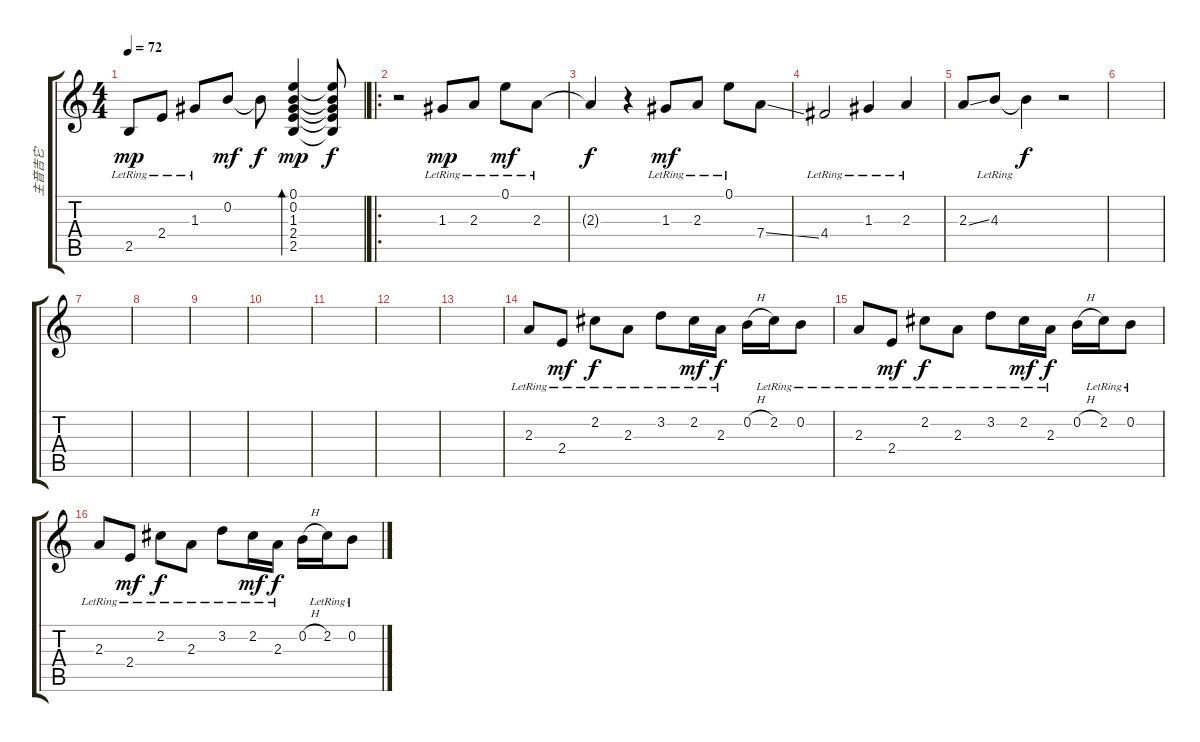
\track ("主音吉它" "主音吉它") {instrument electricbassfinger}
\staff {score tabs}
\tuning (E4 B3 G3 D3 A2 E2) {hide}
\ts (4 4)
\tempo 72
\clef g2
\ks c
2.5{lr}.8{dy mp} 2.4{lr}.8 1.3{lr}.8 0.2.8{dy mf} 0.2{t}.8{dy f} (0.1 0.2 1.3 2.4 2.5).4{bd 240 dy mp} (0.1{t} 0.2{t} 1.3{t} 2.4{t} 2.5{t}).8{dy f} |
\ro
r.2 1.3{lr}.8{dy mp} 2.3{lr}.8 0.1{lr}.8{dy mf} 2.3{lr}.8 |
2.3{t}.4{dy f} r.4 1.3{lr}.8{dy mf} 2.3{lr}.8 0.1{lr}.8 7.4{ss}.8 |
4.4{lr}.2 1.3{lr}.4 2.3{lr}.4 |
2.3{ss}.8 4.3{lr}.8 4.3{t}.4{dy f} r.2 |
|
|
|
|
|
|
|
|
2.3{lr}.8 2.4{lr}.8{dy mf} 2.2{lr}.8{dy f} 2.3{lr}.8 3.2{lr}.8 2.2{lr}.16{dy mf} 2.3{lr}.16{dy f} 0.2{h}.16 2.2{lr}.16 0.2{lr}.8 |
2.3{lr}.8 2.4{lr}.8{dy mf} 2.2{lr}.8{dy f} 2.3{lr}.8 3.2{lr}.8 2.2{lr}.16{dy mf} 2.3{lr}.16{dy f} 0.2{h}.16 2.2{lr}.16 0.2{lr}.8 |
2.3{lr}.8 2.4{lr}.8{dy mf} 2.2{lr}.8{dy f} 2.3{lr}.8 3.2{lr}.8 2.2{lr}.16{dy mf} 2.3{lr}.16{dy f} 0.2{h}.16 2.2{lr}.16 0.2{lr}.8
